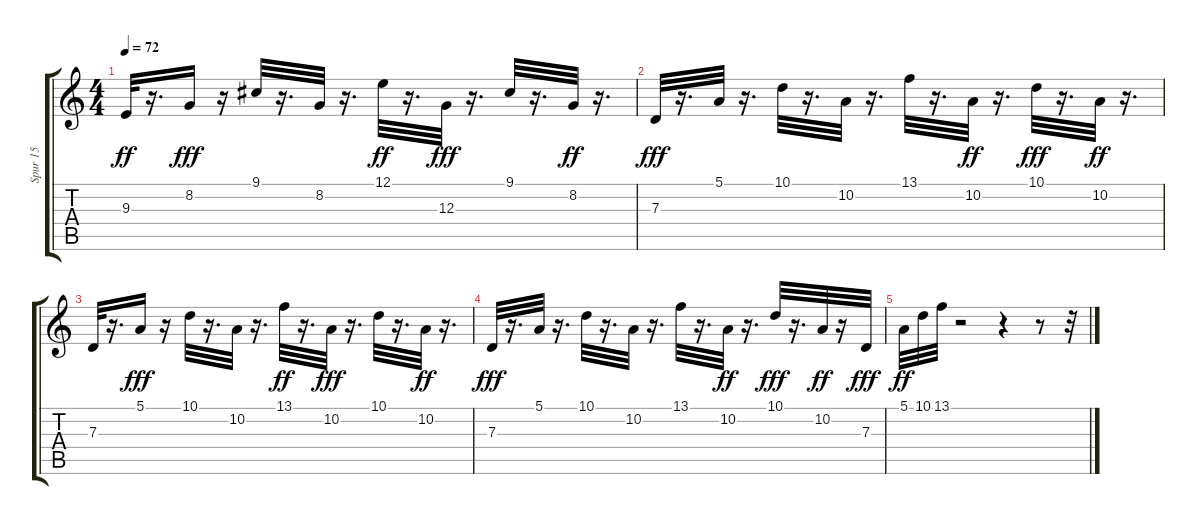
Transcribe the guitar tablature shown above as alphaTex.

\track ("Spur 15" "Spur 15") {instrument orchestralharp}
\staff {score tabs}
\tuning (E4 B3 G3 D3 A2 E2) {hide}
\ts (4 4)
\tempo 72
\clef g2
\ks c
9.3.32{dy ff} r.16{d} 8.2.16{dy fff} r.16 9.1.32 r.16{d} 8.2.32 r.16{d} 12.1.32{dy ff} r.16{d} 12.3.32{dy fff} r.16{d} 9.1.32 r.16{d} 8.2.32{dy ff} r.16{d} |
7.3.32{dy fff} r.16{d} 5.1.32 r.16{d} 10.1.32 r.16{d} 10.2.32 r.16{d} 13.1.32 r.16{d} 10.2.32{dy ff} r.16{d} 10.1.32{dy fff} r.16{d} 10.2.32{dy ff} r.16{d} |
7.3.32 r.16{d} 5.1.16{dy fff} r.16 10.1.32 r.16{d} 10.2.32 r.16{d} 13.1.32{dy ff} r.16{d} 10.2.32{dy fff} r.16{d} 10.1.32 r.16{d} 10.2.32{dy ff} r.16{d} |
7.3.32{dy fff instrument orchestralharp} r.16{d} 5.1.32 r.16{d} 10.1.32 r.16{d} 10.2.32 r.16{d} 13.1.32 r.16{d} 10.2.32{dy ff} r.16{d} 10.1.32{dy fff} r.16{d} 10.2.32{dy ff} r.16 7.3.32{dy fff} |
5.1.32{dy ff} 10.1.32 13.1.32 r.2 r.4 r.8 r.32
